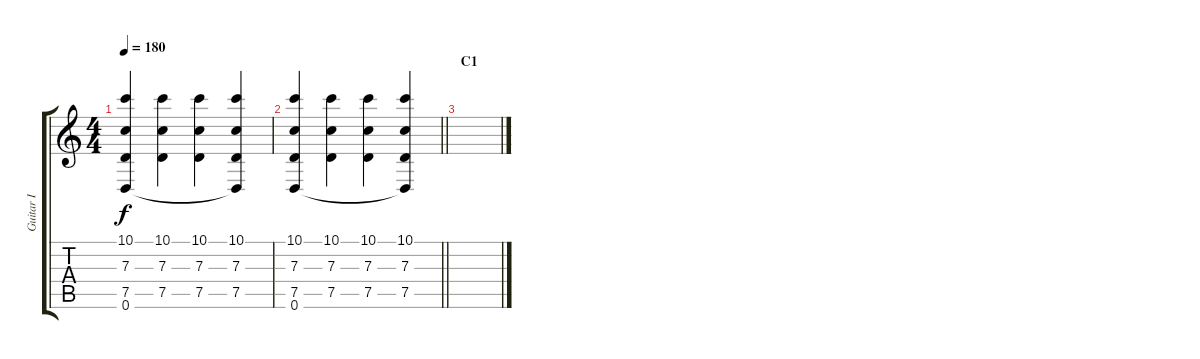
\track ("Guitar I" "Guitar I") {instrument overdrivenguitar}
\staff {score tabs}
\tuning (D4 A3 F3 C3 G2 D2) {hide}
\ts (4 4)
\tempo 180
\clef g2
\ks c
(10.1 7.3 7.5 0.6).4{dy f} (10.1 7.3 7.5).4 (10.1 7.3 7.5).4 (10.1 7.3 7.5 0.6{t}).4 |
\barLineRight lightlight
(10.1 7.3 7.5 0.6).4 (10.1 7.3 7.5).4 (10.1 7.3 7.5).4 (10.1 7.3 7.5 0.6{t}).4 |
\section ("" "C1")
